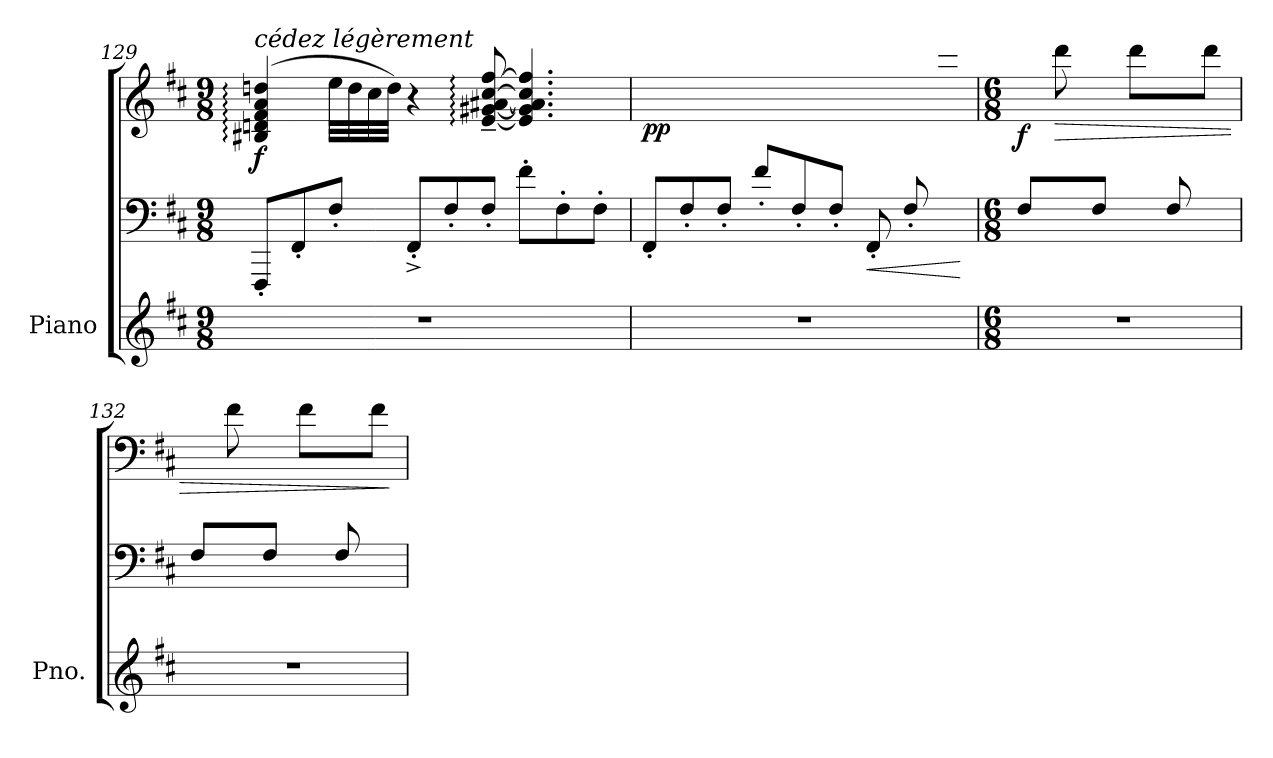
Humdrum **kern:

**kern	**kern	**kern	**dynam
*part1	*part1	*part1	*part1
*staff3	*staff2	*staff1	*staff1/2/3
*I"Piano	*	*	*
*I'Pno.	*	*	*
!!LO:LB:g=z
*clefG2	*clefF4	*clefG2	*
*k[f#c#]	*k[f#c#]	*k[f#c#]	*
*D:	*D:	*D:	*
*M9/8	*M9/8	*M9/8	*
=129	=129	=129	=129
!	!	!LO:TX:a:i:t=cédez légèrement	!
!	!	!	!LO:DY:b
8%9r	8FFF#'/L	(>4B#X/: 4dn/: 4f#/: 4a/: 4ddn/:	f
.	8FF#'/	.	.
.	8F#'/J	32ee\LLL	.
.	.	32dd\	.
.	.	32cc#\	.
.	.	32dd\JJJ)	.
.	8FF#'^/L	4r	.
.	8F#'/	.	.
.	8F#'/J	[8e/:~ [8g#X/:~ [8a#X/:~ [8cc#/:~ [8ff#/:~	.
.	8f#'\L	4.e/] 4.g#/] 4.a#/] 4.cc#/] 4.ff#/]	.
.	8F#'\	.	.
.	8F#'\J	.	.
=130	=130	=130	=130
*	*^	*	*
!	!	!	!	!LO:DY:b
8%9r	8FF#'/L	1ryy	1ryy	pp
.	8F#'/	.	.	.
.	8F#'/J	.	.	.
.	8f#'/L	.	.	.
.	8F#'/	.	.	.
.	8F#'/J	.	.	.
!	!	!	!	!LO:HP:b=2
.	8FF#'/L	.	.	<
.	8F#'/	.	.	.
*	*	*	*clefF4	*
.	8ryy	8ryy	8f#'\J	.
*	*v	*v	*	*
.	.	.	[
=131	=131	=131	=131
*M6/8	*M6/8	*M6/8	*
*	*^	*	*
!	!	!	!	!LO:DY:b
2.r	(>8F#/L	2.ryy	8ryy	f
!	!	!	!	!LO:HP:b
.	8ryy	.	8f#\	>
.	8F#/J	.	8ryy	.
.	8ryy	.	8f#\L	.
.	8F#/	.	8ryy	.
.	8ryy	.	8f#\J	.
!!LO:LB:g=z
=132	=132	=132	=132	=132
2.r	8F#/L	2.ryy	8ryy	.
.	8ryy	.	8f#\	.
.	8F#/J	.	8ryy	.
.	8ryy	.	8f#\L	.
.	8F#/	.	8ryy	.
.	8ryy	.	8f#\J)	.
*	*v	*v	*	*
.	.	.	]
=	=	=	=
*-	*-	*-	*-
